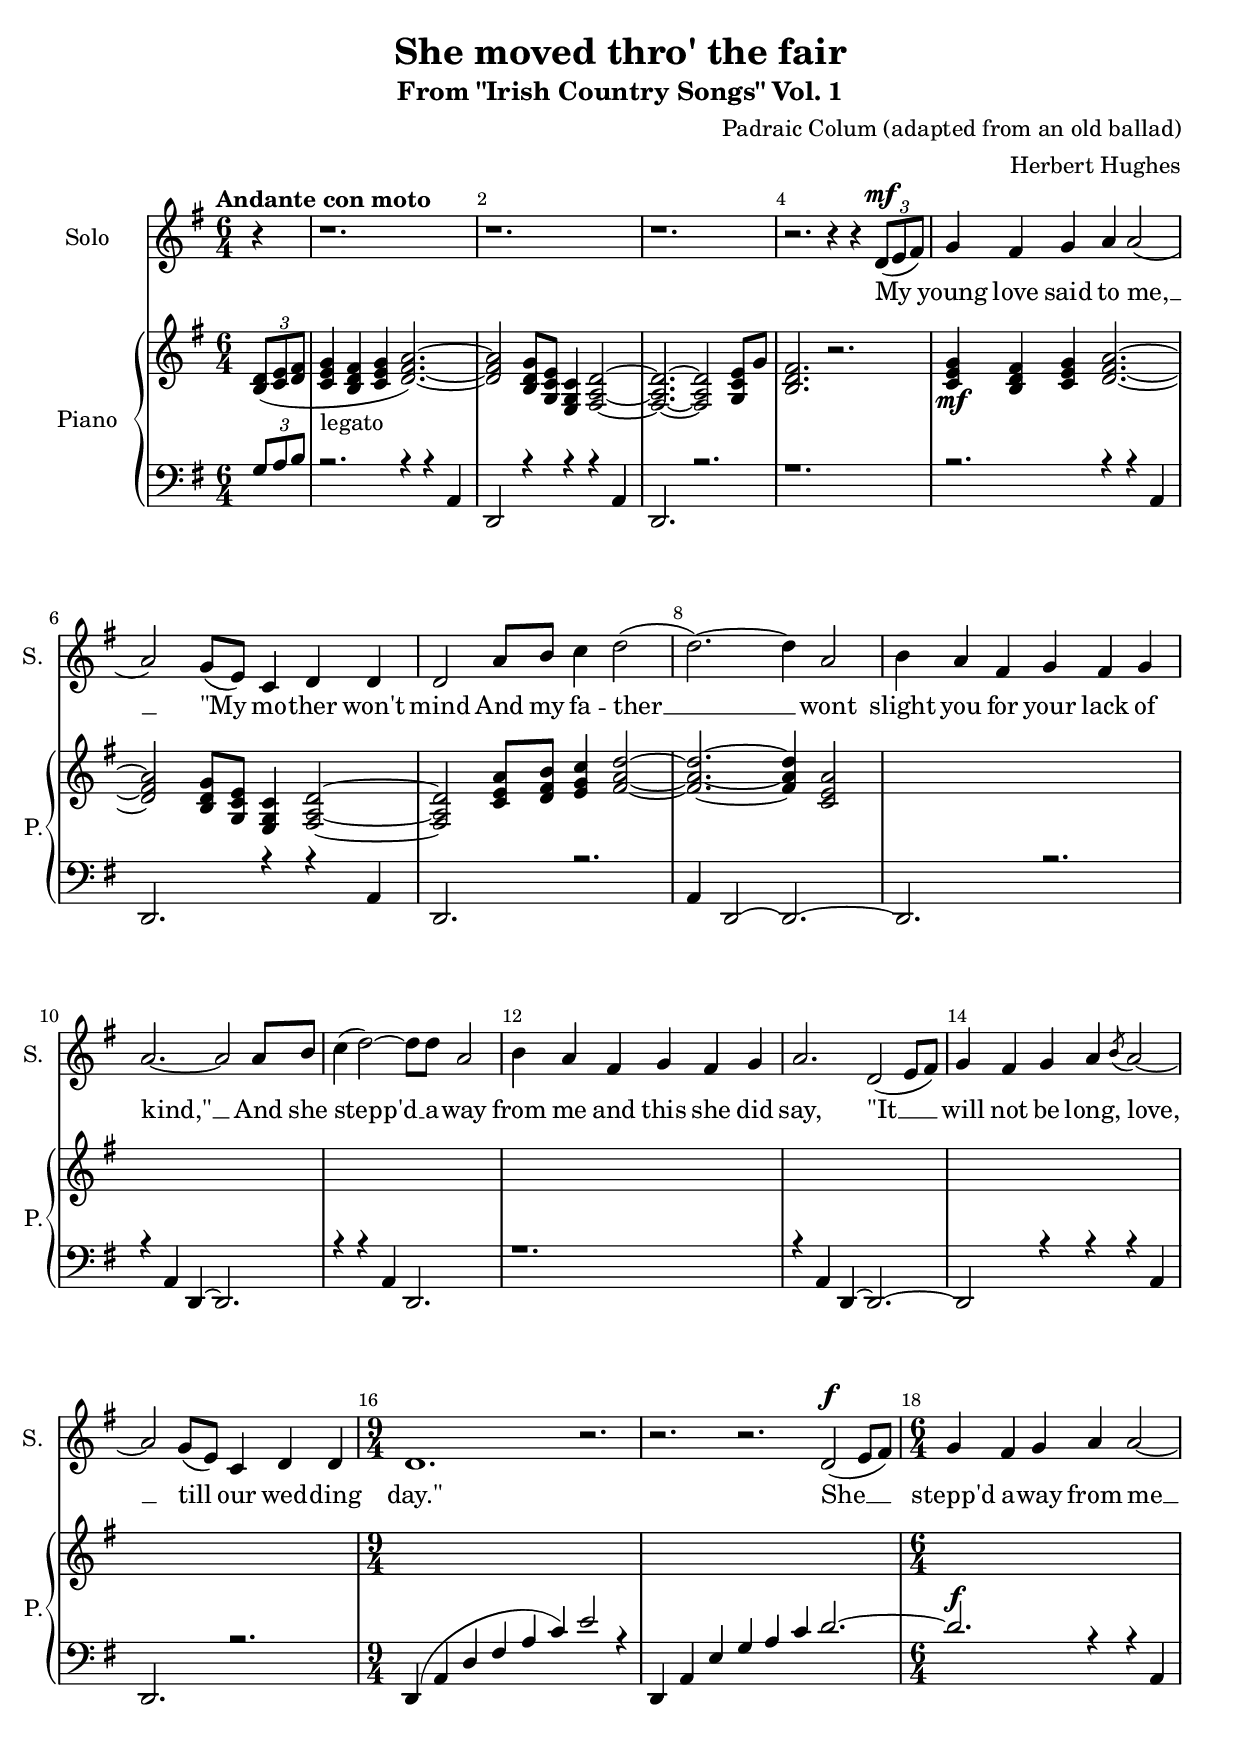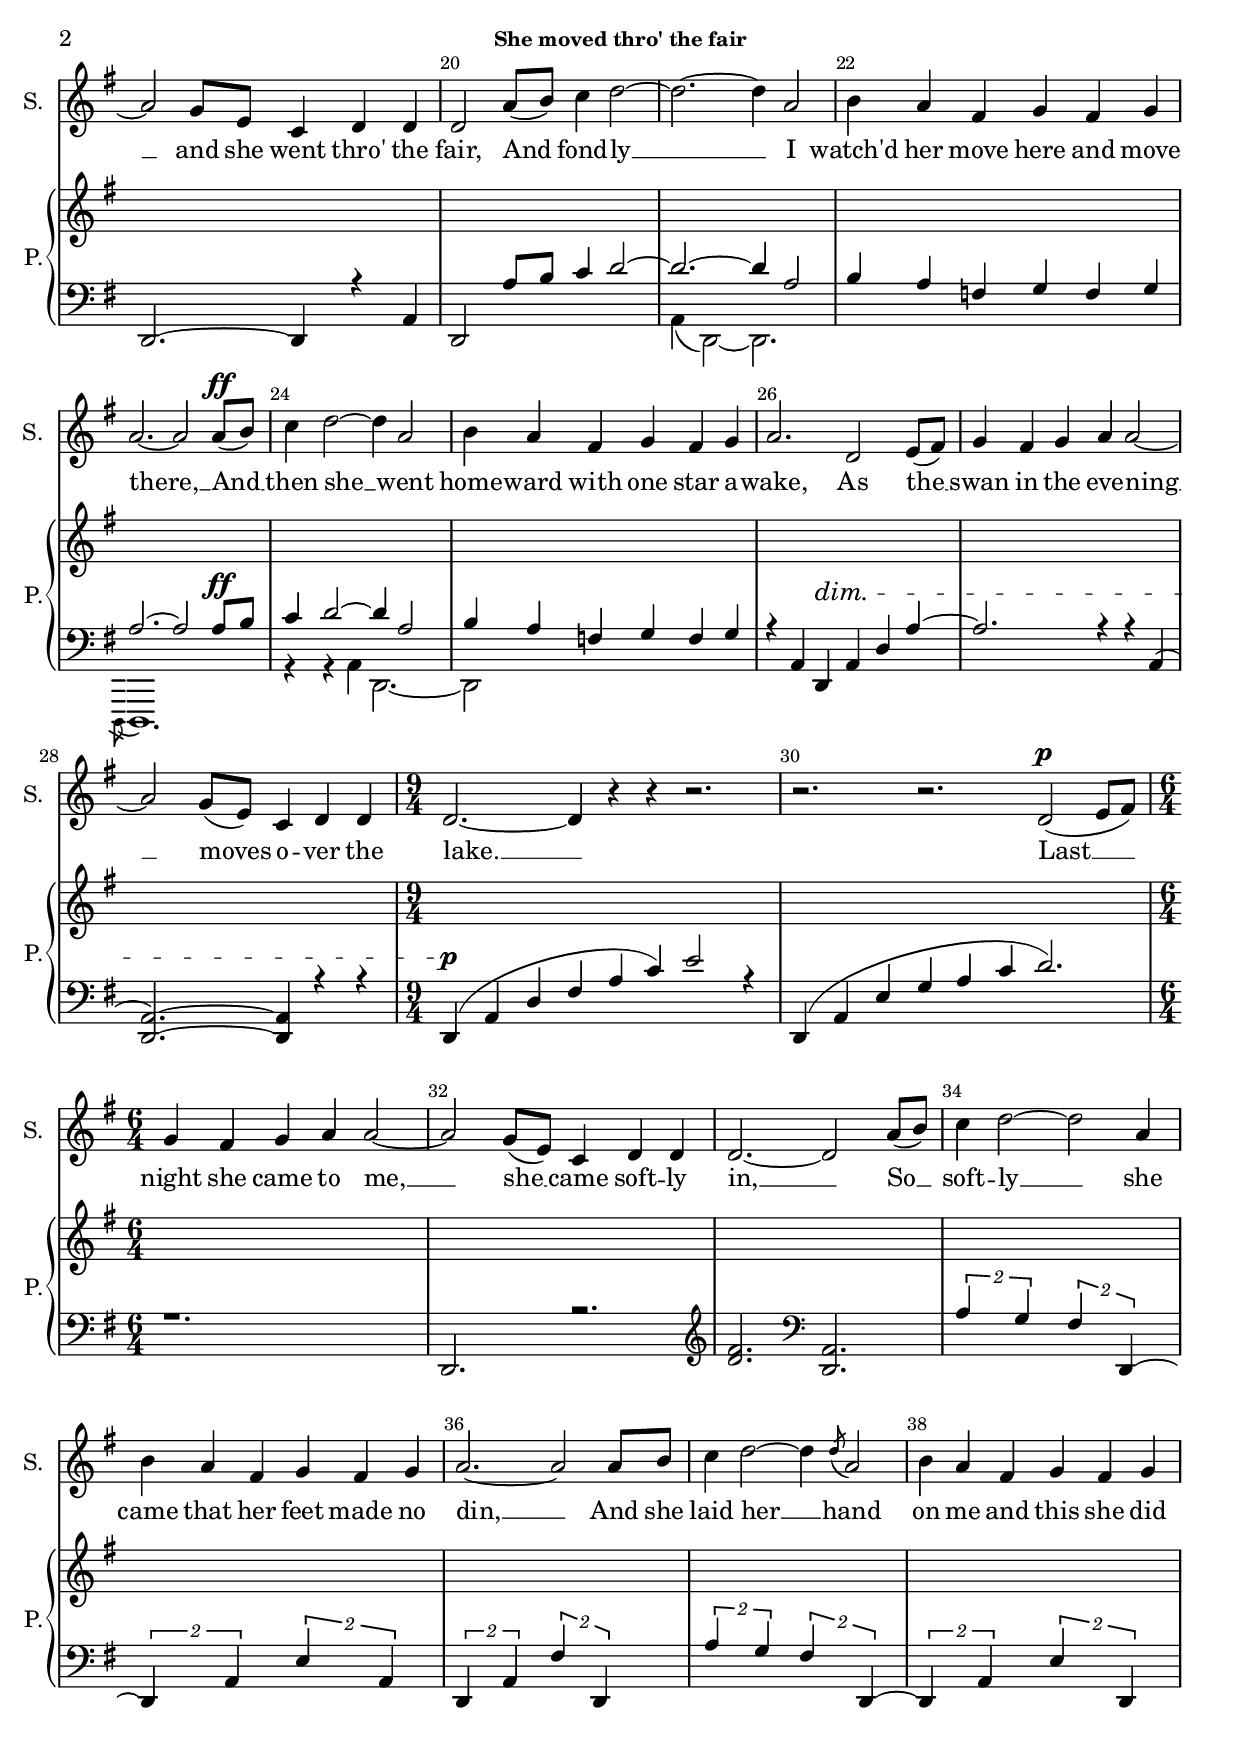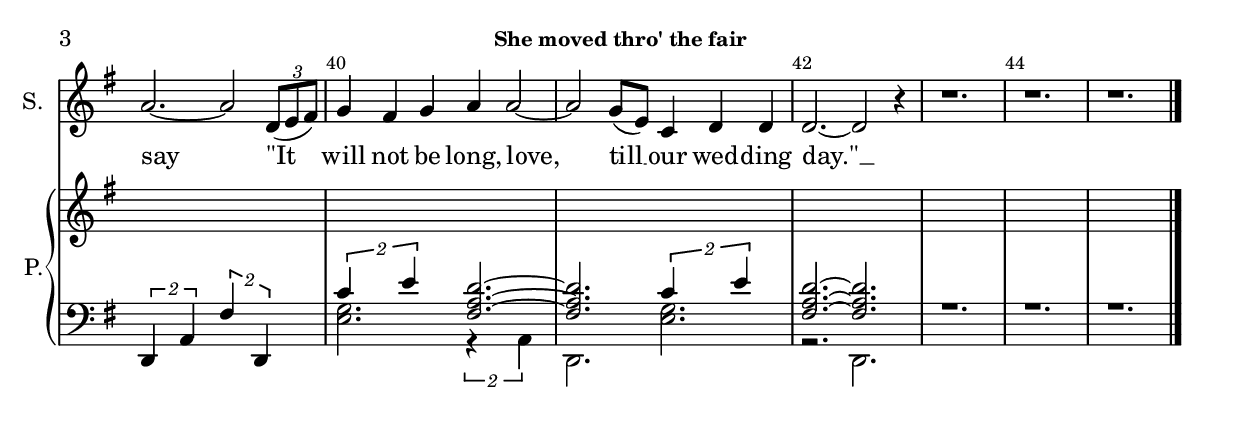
\version "2.18.2"
\language "english"

% first, define a variable to hold the formatted date:
date = #(strftime "%d-%m-%Y" (localtime (current-time)))

%% additional definitions required by the score:
otherdynamics = #(make-dynamic-script "other-dynamics")

\header {
    encodingdate = \date
    title = "She moved thro' the fair"
    subtitle = "From \"Irish Country Songs\" Vol. 1"
    composer = "Padraic Colum (adapted from an old ballad)"
    arranger = "Herbert Hughes"
}

\paper {
        oddHeaderMarkup = \markup {
            \fill-line
            {
              \on-the-fly #not-first-page \fromproperty #'page:page-number-string
%% left
              \on-the-fly #not-first-page \fontsize #-1 \bold \fromproperty #'header:title
%% center
              ""
%% right
             }
        }

        evenHeaderMarkup = \oddHeaderMarkup
}


global = {
  \key e \minor
  \numericTimeSignature
  \time 6/4
  \tempo "Andante con moto"
  \autoBeamOn

  \override Score.BarNumber.break-visibility = #end-of-line-invisible
  % Permit first bar number to be printed
  \bar ""
  \set Score.barNumberVisibility = #(every-nth-bar-number-visible 2)

  \partial 4 s4 |
  s1. * 15 |

  \time 9/4
  s1. s2. | s1. s2.

  \time 6/4
  s1. * 11 |

  \time 9/4
  s1. s2. | s1. s2. |

  \time 6/4
  s1. * 15 |

  \bar "|."
}

soloMusic = \relative f' {
  r4 | r1. | r1. | r1. | \barNumberCheck #4
  r2. r4 r4 \tuplet 3/2 {d8^\mf( e fs)} |
  g4 fs g a a2( |
  a2) g8( e) c4 d d |
  d2 a'8 b c4 d2( |
  d2.)~ d4 a2 |
  b4 a fs g fs g |
  a2.~ a2 a8 b |
  c4( d2)~ d8 d a2 |
  b4 a fs g fs g |
  a2. d,2( e8 fs) |
  g4 fs g a \acciaccatura b8 a2~ |
  a2 g8( e8) c4 d d |
  d1. r2. |
  r2. r2. d2^\f( e8 fs) |
  g4 fs g a a2~ |
  a g8 e c4 d d |
  d2 a'8( b) c4 d2~ |
  d2.~ d4 a2 |
  b4 a fs g fs g |
  a2.~ a2 a8^\ff( b) |
  c4 d2~ d4 a2 |
  b4 a fs g fs g | \barNumberCheck #26
  a2. d,2 e8( fs) |
  g4 fs g a a2~ |
  a g8( e) c4 d d |
  d2.~ d4 r4 r r2. |
  r2. r2. d2^\p( e8 fs) |
  g4 fs g a a2~ |
  a g8( e) c4 d d |
  d2.~ d2 a'8( b) |
  c4 d2~ d a4 |
  b a fs g fs g |
  a2.~ a2 a8 b |
  c4 d2~ d4 \acciaccatura d8 a2 |
  b4 a fs g fs g |
  a2.~ a2 \tuplet 3/2 { d,8( e fs) } |
  g4 fs g a a2~ |
  a2 g8( e) c4 d d |
  d2.~ d2 r4 | r1. | r | r
}

soloWords = \lyricmode {

  My young love said to me, __ "\"My" mo -- ther won't mind And my fa --
  ther __ __ wont slight you for your lack of "kind,\"" __ And she
  stepp'd __ a -- way from me and this she did say, "\"It" __ will not be
  long, love, __ till our wed -- ding "day.\""

  She __ stepp'd a -- way from me __ and she went thro' the fair,
  And fond -- ly __ __ I watch'd her move here and move there, __ And __
  then she __ went home -- ward with one star a -- wake, As the __ swan
  in the eve -- ning __ moves o -- ver the lake. __ Last __ night she
  came to me, __ she __ came soft -- ly in, __ So __ soft -- ly __ she
  came that her feet made no din, __ And she laid her __ hand on me and
  this she did say "\"It" will not be long, love, till __ our
  wed -- ding "day.\"" __

}

rightHand = \relative f' {
 \tuplet 3/2 { <d b>8( <e c> <fs d> } |
 <g e c>4_"legato" <fs d b> <g e c> <a fs d>2.~) |
 <a fs d>2 <g d b>8 <e c g> <c g e>4 <d a fs>2~ |
 <d a fs>2.~ <d a fs>2 <e c g>8 g |
 <fs d b>2. r2. |
 <g e c>4_\mf <fs d b> <g e c> <a fs d>2.~ |
 <a fs d>2 <g d b>8 <e c g> <c g e>4 <d a fs>2~ |
 <d a fs> <a' e c>8 <b fs d> <c g e>4 <d a fs>2~ |
 <d a fs>2.~ <d a fs>4 <a e c>2 |
}

leftHandUp = \relative f {
  \tuplet 3/2 { g8 a b } |
  r2. r4 r a, |
  d,2 r4 r r a' |
  d,2. r2. |
  r1. |
  r2. r4 r a' |
  d,2. r4 r a' |
  d,2. r2. |
  a'4 d,2~ d2.~ |
  d2. r2. |
  r4 a'4 d,~ d2. |
  r4 r a' d, 2. |
  r1. |
  r4 a'4 d,~ d2.~ |
  d2 r4 r r a' |
  d,2. r2. |
  d4( a' d fs a c) e2 r4 |
  d,, a' e' g a c d2.~ |
  d2.^\f r4 r a, |
  d,2.~ d4 r a' |
  d,2 a''8 b c4 d2~ | \barNumberCheck #21
  d2.~ d4 a2 |
  b4 a f g f g |
  a2.~ a2 a8^\ff b |
  c4 d2~ d4 a2 |
  b4 a f g f g |
  r4 a, d,^\dim a' d a'~ |
  a2. r4 r a,4( |
  <a d,>2.)~ <a d,>4 r r |
  d,4^\p( a' d fs a c) e2 r4 |
  d,,( a' e' g a c d2.) |
  r1. |
  d,,2. r |
  \clef treble <fs'' d>2. \clef bass <a,, d,>2. |
  \tuplet 2/3 { a'4 g } \tuplet 2/3 { fs d,~ } |
  \tuplet 2/3 { d a' } \tuplet 2/3 { e' a, } |
  \tuplet 2/3 { d, a' } \tuplet 2/3 { fs' d, } |
  \tuplet 2/3 { a'' g } \tuplet 2/3 { fs d,~ } |
  \tuplet 2/3 { d a' } \tuplet 2/3 { e' d, } |
  \tuplet 2/3 { d a' } \tuplet 2/3 { fs' d, } |
  \tuplet 2/3 { c'' e } <fs, a d>2.~ |
  <fs a d> \tuplet 2/3 { c'4 e } |
  <fs, a d>2.~ <fs a d>
  r1. | r | r
}

leftHandDown = \relative f {
  \partial 4 s4 |
  s1. * 15 |

  \time 9/4
  s1. s2. | s1. s2.

  \time 6/4
  s1. * 3 | \barNumberCheck #21
  a,4( d,2)~ d2. |
  s2. s2. |
  \acciaccatura d,8 d1. |
  r4 r a'' d,2.~ |
  d2 s1 |
  s2. s |
  s s |
  s s |

  \time 9/4
  s1. s2. | s1. s2. |

  \time 6/4
  s1. * 9 |
  <e' g>2. \tuplet 2/3 { r4 a, } |
  d,2. <e' g> |
  r2. d, |
}

\score {
 <<
     \new ChoirStaff <<
       \new Staff = "solo" <<
         \clef treble
         \set Staff.instrumentName = "Solo"
         \set Staff.shortInstrumentName = "S."
         \new Voice = "solo" {
           << \global \soloMusic >>
         }
       >>
       \new Lyrics = "solo"

       \context Lyrics = "solo" \lyricsto "solo" \soloWords
     >>
    \new PianoStaff {
      \set PianoStaff.instrumentName = "Piano"
      \set PianoStaff.shortInstrumentName = "P."
      <<
        \context Staff = "rightHand" {
          <<
            \accidentalStyle voice
            \clef treble
            \set Staff.printPartCombineTexts = ##f
            \new Voice = "rightHand" {
              << \global \rightHand >>
            }
          >>
        }
        \context Staff = "leftHand" {
          <<
          \accidentalStyle voice
          \clef bass
          \set Staff.printPartCombineTexts = ##f
          \partcombine \global \new Voice = "leftHandUp" {
            \voiceOne \leftHandUp
          }
          \partcombine \global \new Voice = "leftHandDown" {
            \voiceTwo \leftHandDown
          }
        >>
        }
      >>
    }
 >>
}
